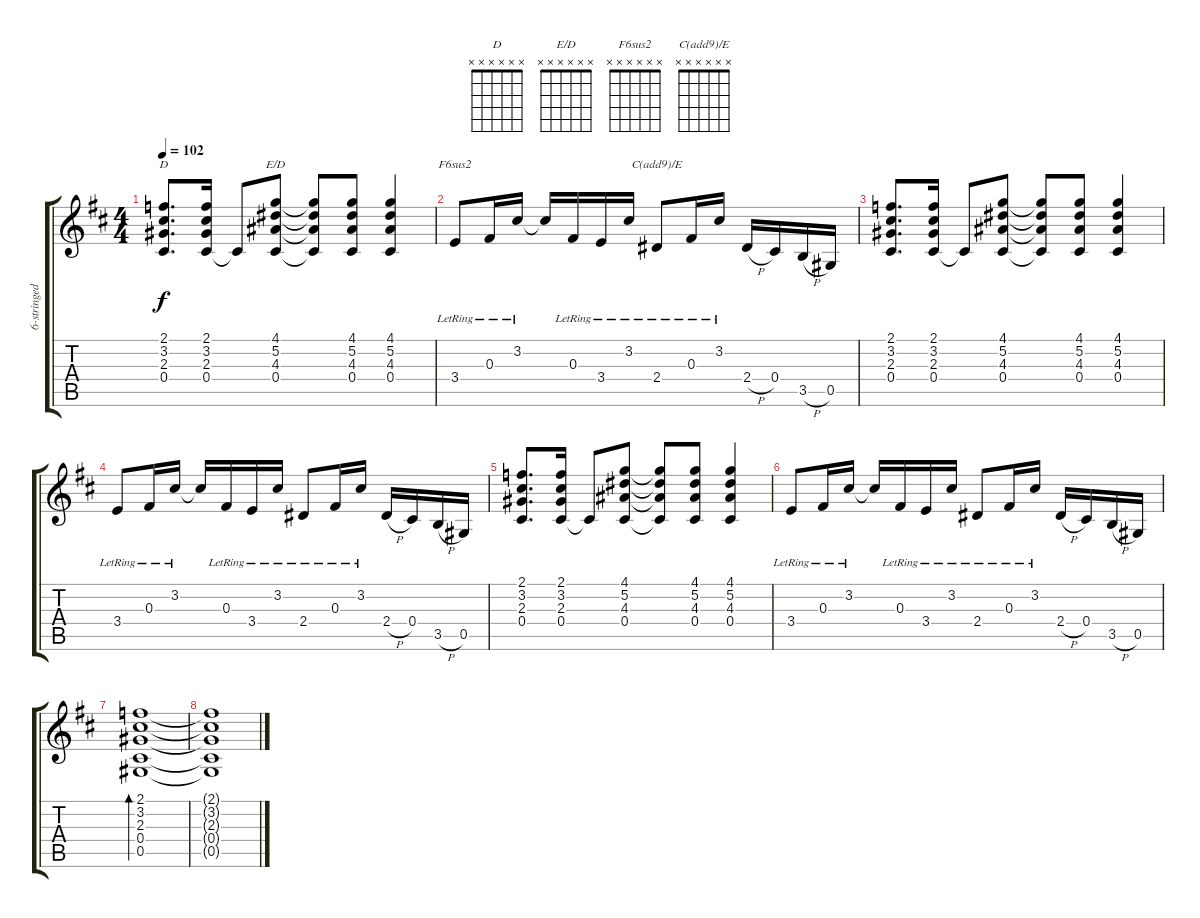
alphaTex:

\track ("6-stringed Acoustic" "6-stringed") {instrument acousticguitarsteel}
\staff {score tabs}
\tuning (Eb4 Bb3 Gb3 Db3 Ab2 Eb2) {hide}
\chord ("D" x x x x x x)
\chord ("E/D" x x x x x x)
\chord ("F6sus2" x x x x x x)
\chord ("C(add9)/E" x x x x x x)
\ts (4 4)
\tempo 102
\clef g2
\ks d
(2.1 3.2 2.3 0.4).8{d ch "D" dy f} (2.1 3.2 2.3 0.4).16 0.4{t}.8 (4.1 5.2 4.3 0.4).8{ch "E/D"} (4.1{t} 5.2{t} 4.3{t} 0.4{t}).8 (4.1 5.2 4.3 0.4).8 (4.1 5.2 4.3 0.4).4 |
3.4{lr}.8{ch "F6sus2"} 0.3{lr}.16 3.2{lr}.16 3.2{t}.16 0.3{lr}.16 3.4{lr}.16 3.2{lr}.16 2.4{lr}.8{ch "C(add9)/E"} 0.3{lr}.16 3.2{lr}.16 2.4{h}.16 0.4.16 3.5{h}.16 0.5.16 |
(2.1 3.2 2.3 0.4).8{d} (2.1 3.2 2.3 0.4).16 0.4{t}.8 (4.1 5.2 4.3 0.4).8 (4.1{t} 5.2{t} 4.3{t} 0.4{t}).8 (4.1 5.2 4.3 0.4).8 (4.1 5.2 4.3 0.4).4 |
3.4{lr}.8 0.3{lr}.16 3.2{lr}.16 3.2{t}.16 0.3{lr}.16 3.4{lr}.16 3.2{lr}.16 2.4{lr}.8 0.3{lr}.16 3.2{lr}.16 2.4{h}.16 0.4.16 3.5{h}.16 0.5.16 |
(2.1 3.2 2.3 0.4).8{d} (2.1 3.2 2.3 0.4).16 0.4{t}.8 (4.1 5.2 4.3 0.4).8 (4.1{t} 5.2{t} 4.3{t} 0.4{t}).8 (4.1 5.2 4.3 0.4).8 (4.1 5.2 4.3 0.4).4 |
3.4{lr}.8 0.3{lr}.16 3.2{lr}.16 3.2{t}.16 0.3{lr}.16 3.4{lr}.16 3.2{lr}.16 2.4{lr}.8 0.3{lr}.16 3.2{lr}.16 2.4{h}.16 0.4.16 3.5{h}.16 0.5.16 |
(2.1 3.2 2.3 0.4 0.5).1{bd 120} |
(2.1{t} 3.2{t} 2.3{t} 0.4{t} 0.5{t}).1
